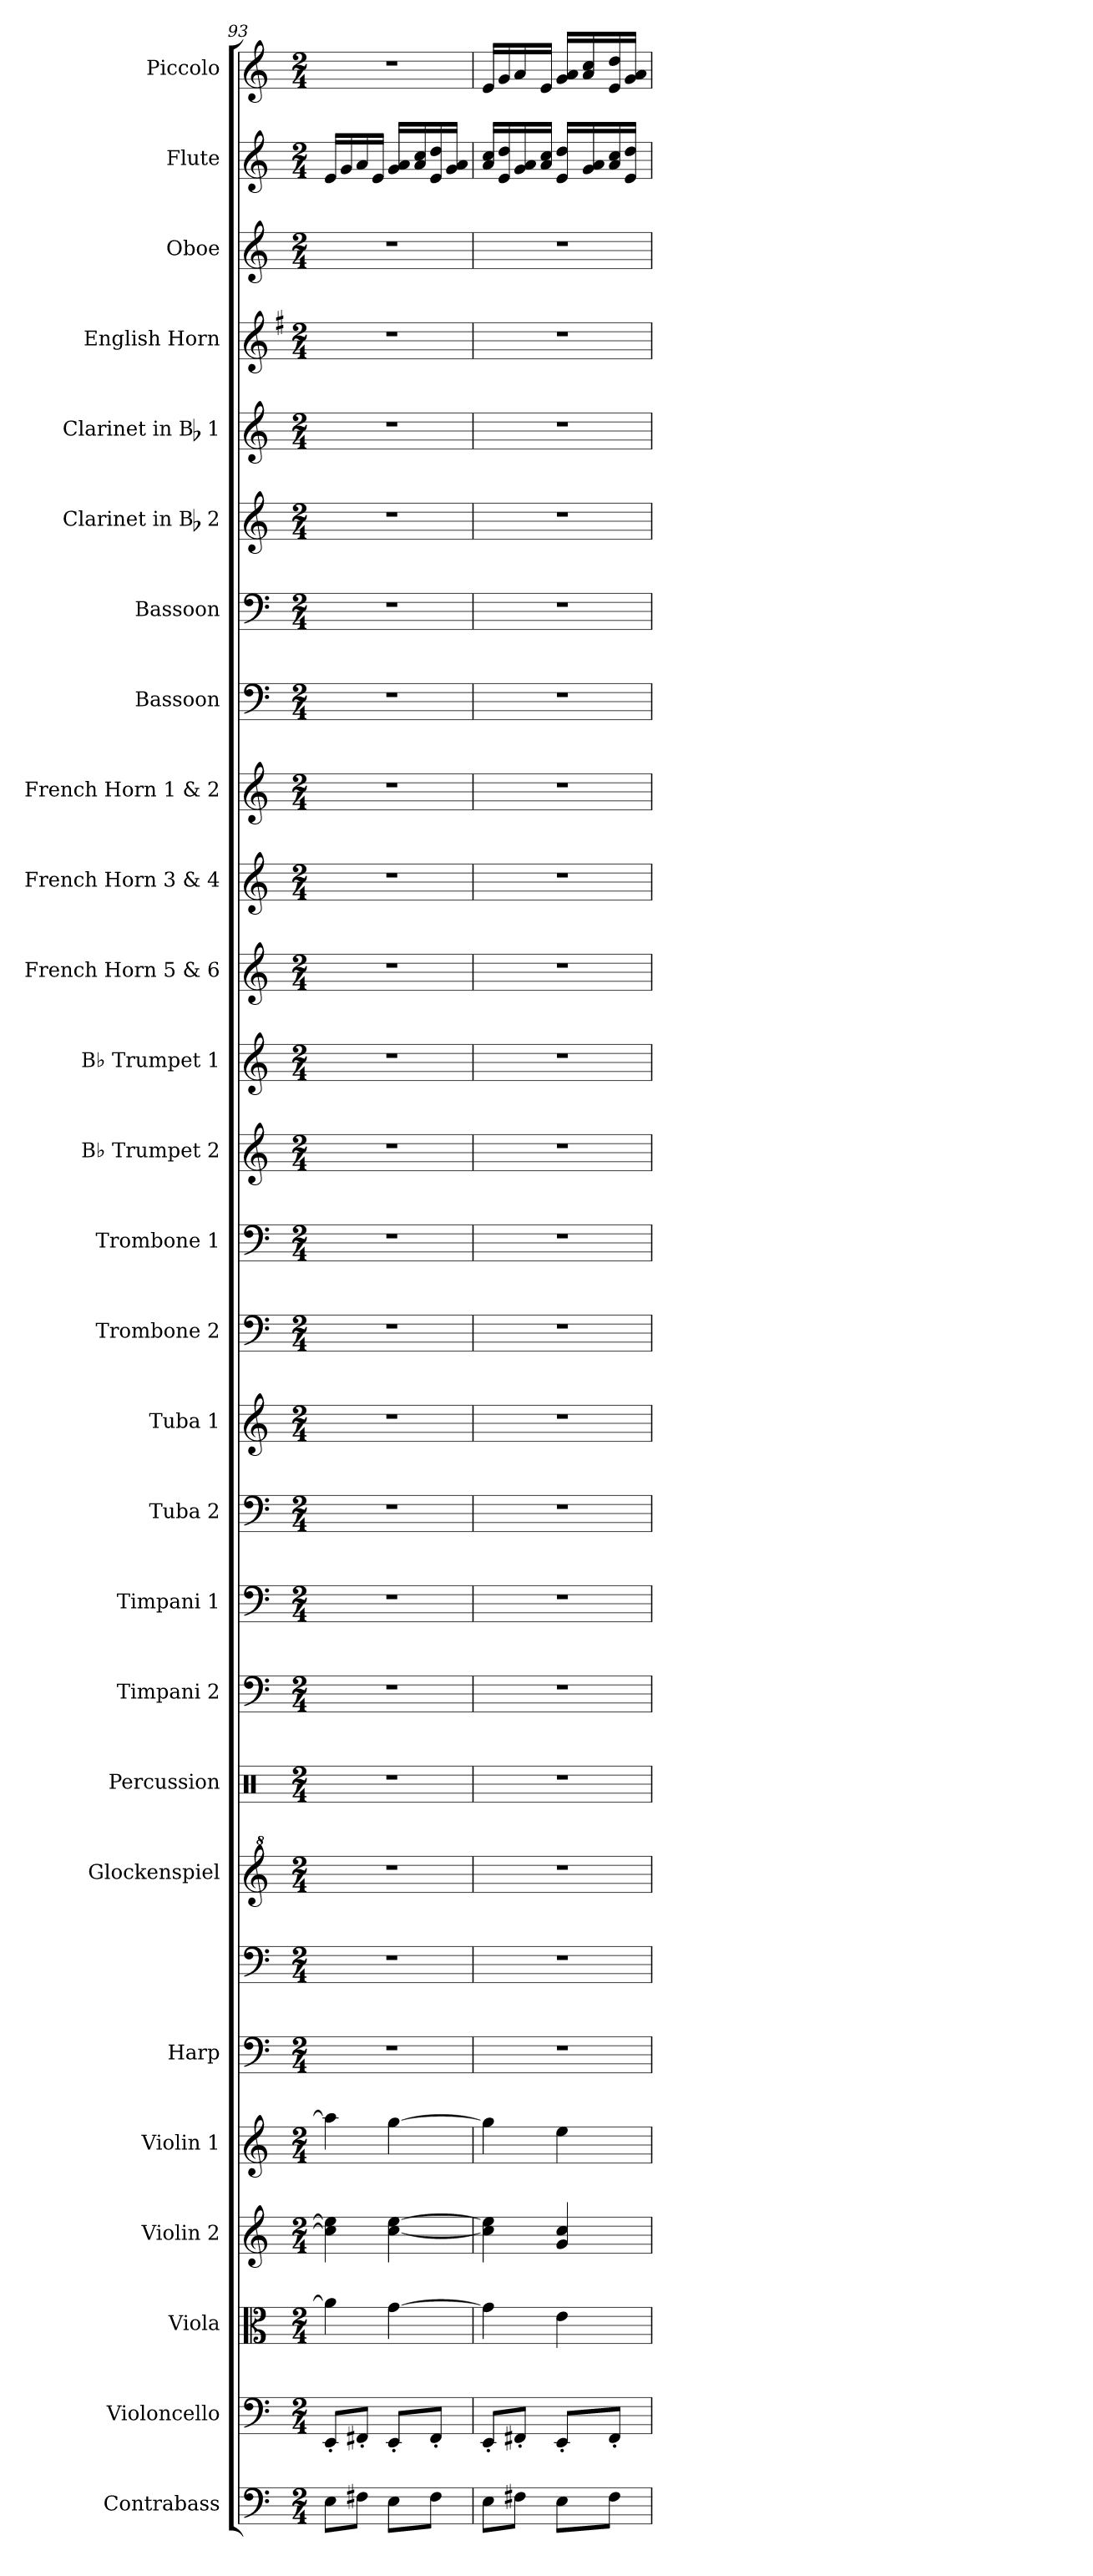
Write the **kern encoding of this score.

**kern	**kern	**kern	**kern	**kern	**kern	**kern	**kern	**kern	**kern	**kern	**kern	**kern	**kern	**kern	**kern	**kern	**kern	**kern	**kern	**kern	**kern	**kern	**kern	**kern	**kern	**kern	**kern
*part27	*part26	*part25	*part24	*part23	*part22	*part22	*part21	*part20	*part19	*part18	*part17	*part16	*part15	*part14	*part13	*part12	*part11	*part10	*part9	*part8	*part7	*part6	*part5	*part4	*part3	*part2	*part1
*staff28	*staff27	*staff26	*staff25	*staff24	*staff23	*staff22	*staff21	*staff20	*staff19	*staff18	*staff17	*staff16	*staff15	*staff14	*staff13	*staff12	*staff11	*staff10	*staff9	*staff8	*staff7	*staff6	*staff5	*staff4	*staff3	*staff2	*staff1
*I"Contrabass	*I"Violoncello	*I"Viola	*I"Violin 2	*I"Violin 1	*I"Harp	*	*I"Glockenspiel	*I"Percussion	*I"Timpani 2	*I"Timpani 1	*I"Tuba 2	*I"Tuba 1	*I"Trombone 2	*I"Trombone 1	*I"B♭ Trumpet 2	*I"B♭ Trumpet 1	*I"French Horn 5 &amp; 6	*I"French Horn 3 &amp; 4	*I"French Horn 1 &amp; 2	*I"Bassoon	*I"Bassoon	*I"Clarinet in Bb 2	*I"Clarinet in Bb 1	*I"English Horn	*I"Oboe	*I"Flute	*I"Piccolo
*I'Cbs.	*I'Vlc.	*I'Vla.	*I'Vln. 2	*I'Vln. 1	*I'Hrp.	*	*I'Glk.	*I'Perc.	*I'Timp. 2	*I'Timp. 1	*I'Tba. 2	*I'Tba. 1	*I'Tbn. 2	*I'Tbn. 1	*I'B♭ Tpt. 2	*I'B♭ Tpt. 1	*I'F Hn. 5 &amp; 6	*I'F Hn. 3 &amp; 4	*I'F Hn. 1 &amp; 2	*I'Bsn.	*I'Bsn.	*	*	*I'Eng Hn.	*I'Ob.	*I'Fl.	*I'Pic.
*clefF4	*clefF4	*clefC3	*clefG2	*clefG2	*clefF4	*clefF4	*clefG^2	*clefX	*clefF4	*clefF4	*clefF4	*clefG2	*clefF4	*clefF4	*clefG2	*clefG2	*clefG2	*clefG2	*clefG2	*clefF4	*clefF4	*clefG2	*clefG2	*clefG2	*clefG2	*clefG2	*clefG2
*	*	*	*	*	*	*	*	*	*	*	*	*	*	*	*ITrd1c2	*ITrd1c2	*ITrd4c7	*ITrd4c7	*ITrd4c7	*	*	*ITrd-5c-8	*ITrd-5c-8	*ITrd4c7	*	*	*
*k[]	*k[]	*k[]	*k[]	*k[]	*k[]	*k[]	*k[]	*k[]	*k[]	*k[]	*k[]	*k[]	*k[]	*k[]	*k[b-e-]	*k[b-e-]	*k[b-]	*k[b-]	*k[b-]	*k[]	*k[]	*k[b-e-a-d-]	*k[b-e-a-d-]	*k[]	*k[]	*k[]	*k[]
*M2/4	*M2/4	*M2/4	*M2/4	*M2/4	*M2/4	*M2/4	*M2/4	*M2/4	*M2/4	*M2/4	*M2/4	*M2/4	*M2/4	*M2/4	*M2/4	*M2/4	*M2/4	*M2/4	*M2/4	*M2/4	*M2/4	*M2/4	*M2/4	*M2/4	*M2/4	*M2/4	*M2/4
=93	=93	=93	=93	=93	=93	=93	=93	=93	=93	=93	=93	=93	=93	=93	=93	=93	=93	=93	=93	=93	=93	=93	=93	=93	=93	=93	=93
8E\L	8EE'/L	4a\]	4cc\] 4ee\]	4aa\]	2r	2r	2r	2r	2r	2r	2r	2r	2r	2r	2r	2r	2r	2r	2r	2r	2r	2r	2r	2r	2r	16e/LL	2r
.	.	.	.	.	.	.	.	.	.	.	.	.	.	.	.	.	.	.	.	.	.	.	.	.	.	16g/	.
8F#X\J	8FF#X'/J	.	.	.	.	.	.	.	.	.	.	.	.	.	.	.	.	.	.	.	.	.	.	.	.	16a/	.
.	.	.	.	.	.	.	.	.	.	.	.	.	.	.	.	.	.	.	.	.	.	.	.	.	.	16e/JJ	.
8E\L	8EE'/L	[4g\	[4cc\ [4ee\	[4gg\	.	.	.	.	.	.	.	.	.	.	.	.	.	.	.	.	.	.	.	.	.	16g/ 16a/LL	.
.	.	.	.	.	.	.	.	.	.	.	.	.	.	.	.	.	.	.	.	.	.	.	.	.	.	16a/ 16cc/	.
8F#\J	8FF#'/J	.	.	.	.	.	.	.	.	.	.	.	.	.	.	.	.	.	.	.	.	.	.	.	.	16e/ 16dd/	.
.	.	.	.	.	.	.	.	.	.	.	.	.	.	.	.	.	.	.	.	.	.	.	.	.	.	16g/ 16a/JJ	.
=94	=94	=94	=94	=94	=94	=94	=94	=94	=94	=94	=94	=94	=94	=94	=94	=94	=94	=94	=94	=94	=94	=94	=94	=94	=94	=94	=94
8E\L	8EE'/L	4g\]	4cc\] 4ee\]	4gg\]	2r	2r	2r	2r	2r	2r	2r	2r	2r	2r	2r	2r	2r	2r	2r	2r	2r	2r	2r	2r	2r	16a/ 16cc/LL	16e/LL
.	.	.	.	.	.	.	.	.	.	.	.	.	.	.	.	.	.	.	.	.	.	.	.	.	.	16e/ 16dd/	16g/
8F#X\J	8FF#X'/J	.	.	.	.	.	.	.	.	.	.	.	.	.	.	.	.	.	.	.	.	.	.	.	.	16g/ 16a/	16a/
.	.	.	.	.	.	.	.	.	.	.	.	.	.	.	.	.	.	.	.	.	.	.	.	.	.	16a/ 16cc/JJ	16e/JJ
8E\L	8EE'/L	4e\	4g/ 4cc/	4ee\	.	.	.	.	.	.	.	.	.	.	.	.	.	.	.	.	.	.	.	.	.	16e/ 16dd/LL	16g/ 16a/LL
.	.	.	.	.	.	.	.	.	.	.	.	.	.	.	.	.	.	.	.	.	.	.	.	.	.	16g/ 16a/	16a/ 16cc/
8F#\J	8FF#'/J	.	.	.	.	.	.	.	.	.	.	.	.	.	.	.	.	.	.	.	.	.	.	.	.	16a/ 16cc/	16e/ 16dd/
.	.	.	.	.	.	.	.	.	.	.	.	.	.	.	.	.	.	.	.	.	.	.	.	.	.	16e/ 16dd/JJ	16g/ 16a/JJ
=	=	=	=	=	=	=	=	=	=	=	=	=	=	=	=	=	=	=	=	=	=	=	=	=	=	=	=
*-	*-	*-	*-	*-	*-	*-	*-	*-	*-	*-	*-	*-	*-	*-	*-	*-	*-	*-	*-	*-	*-	*-	*-	*-	*-	*-	*-
